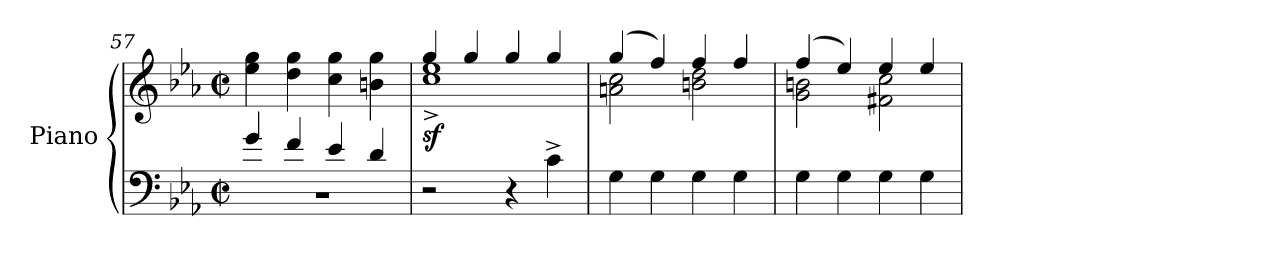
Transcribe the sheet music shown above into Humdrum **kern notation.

**kern	**kern	**dynam
*part1	*part1	*part1
*staff2	*staff1	*staff1/2
*I"Piano	*	*
*I'Pno.	*	*
!!LO:LB:g=z
*clefF4	*clefG2	*
*k[b-e-a-]	*k[b-e-a-]	*
*M2/2	*M2/2	*
*met(c|)	*met(c|)	*
=57	=57	=57
*^	*	*
4g/	1r	4ee-\ 4gg\	.
4f/	.	4dd\ 4gg\	.
4e-/	.	4cc\ 4gg\	.
4d/	.	4bn\ 4gg\	.
*v	*v	*	*
=58	=58	=58
*	*^	*
!	!	!	!LO:DY:b
2r	4gg/	1cc^ 1ee-^	sf
.	4gg/	.	.
4r	4gg/	.	.
4c^\	4gg/	.	.
=59	=59	=59	=59
4G\	(>4gg/	2an\ 2cc\	.
4G\	4ff/)	.	.
4G\	4ff/	2bn\ 2dd\	.
4G\	4ff/	.	.
=60	=60	=60	=60
4G\	(>4ff/	2g\ 2bn\	.
4G\	4ee-/)	.	.
4G\	4ee-/	2f#X\ 2cc\	.
4G\	4ee-/	.	.
*	*v	*v	*
=	=	=
*-	*-	*-
